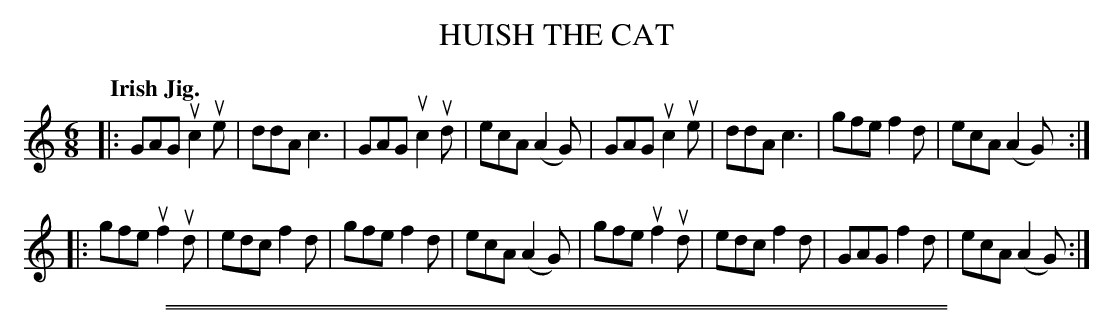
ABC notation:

X:1
T: HUISH THE CAT
Q: "Irish Jig."
M: 6/8
L: 1/8
K: C
|:\
GAG uc2ue | ddA c3 | GAG uc2ud | ecA (A2G) |\
GAG uc2ue | ddA c3 | gfe f2d | ecA (A2G) :|
|:\
gfe uf2ud | edc f2d | gfe f2d | ecA (A2G) |\
gfe uf2ud | edc f2d | GAG f2d | ecA (A2G) :|
